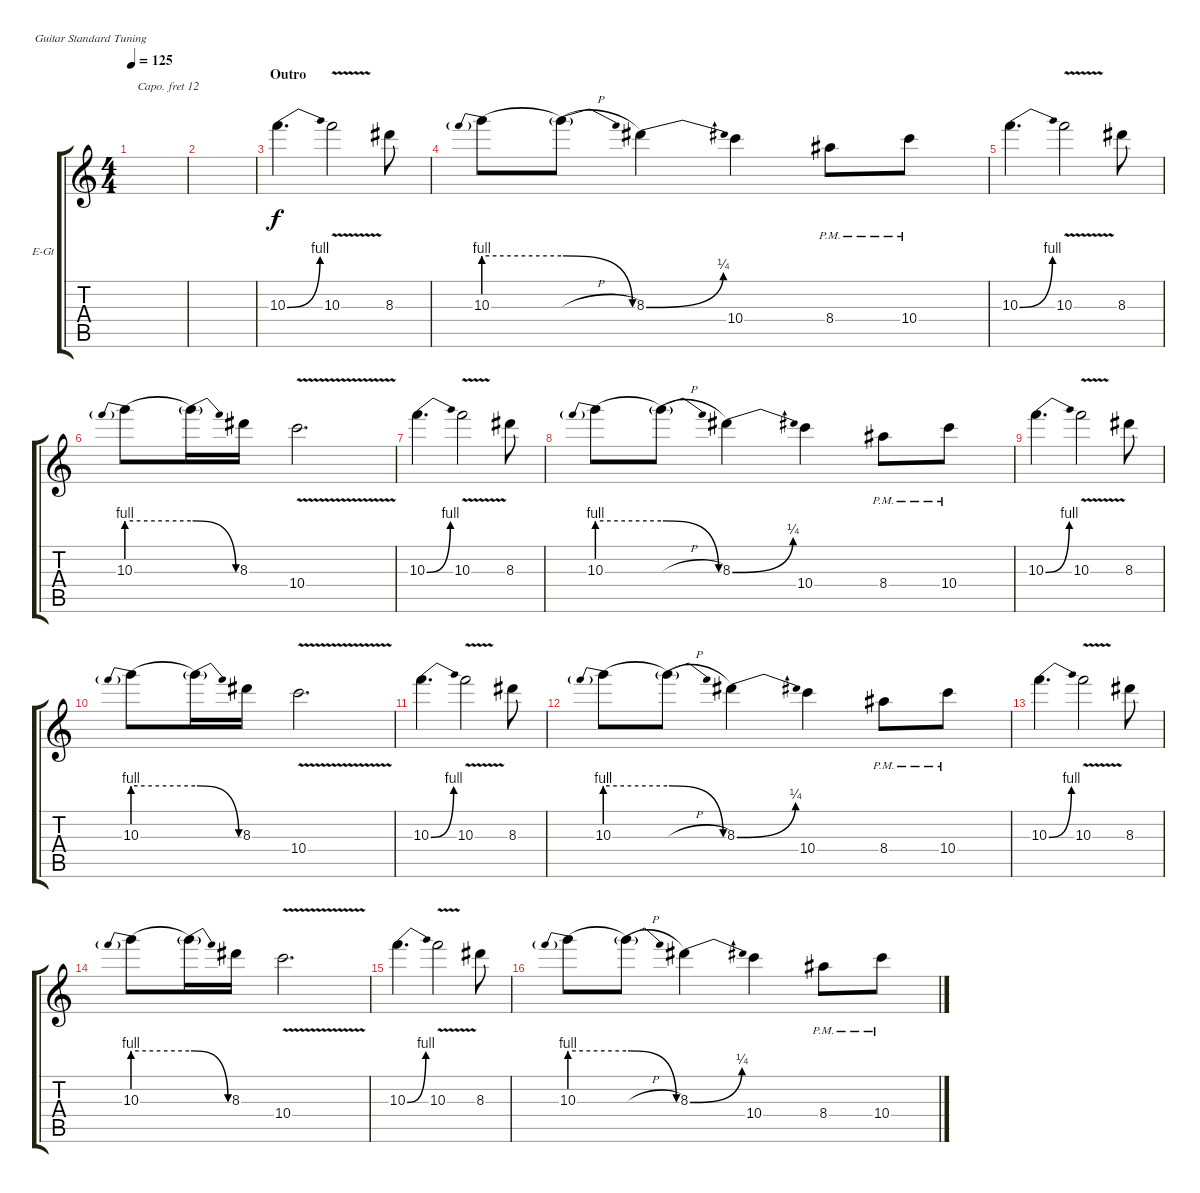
\bracketExtendMode groupsimilarinstruments
\firstSystemTrackNameOrientation horizontal
\otherSystemsTrackNameOrientation horizontal
\track ("Richie Sambora (Lead - Pitch Siwft)" "E-Gt") {instrument distortionguitar}
\staff {score tabs}
\capo 12
\tuning (E4 B3 G3 D3 A2 E2)
\ts (4 4)
\tempo 125
\clef g2
\ks c
|
|
\section ("" "Outro")
10.3{be (bend 0 0 60 4)}.4{d} 10.3{v}.2 8.3.8 |
10.3{be (prebend 0 4 60 4)}.8 10.3{be (release 12.6 4 46.199999999999996 0) h t}.8 8.3{be (bend 0 0 14.399999999999999 1)}.4 10.4.4 8.4{pm}.8 10.4{pm}.8 |
10.3{be (bend 0 0 60 4)}.4{d} 10.3{v}.2 8.3.8 |
10.3{be (prebend 0 4 60 4)}.8 10.3{be (release 18 4 48.6 0) t}.16 8.3.16 10.4{v}.2{d} |
10.3{be (bend 0 0 60 4)}.4{d} 10.3{v}.2 8.3.8 |
10.3{be (prebend 0 4 60 4)}.8 10.3{be (release 12.6 4 46.199999999999996 0) h t}.8 8.3{be (bend 0 0 14.399999999999999 1)}.4 10.4.4 8.4{pm}.8 10.4{pm}.8 |
10.3{be (bend 0 0 60 4)}.4{d} 10.3{v}.2 8.3.8 |
10.3{be (prebend 0 4 60 4)}.8 10.3{be (release 18 4 48.6 0) t}.16 8.3.16 10.4{v}.2{d} |
10.3{be (bend 0 0 60 4)}.4{d} 10.3{v}.2 8.3.8 |
10.3{be (prebend 0 4 60 4)}.8 10.3{be (release 12.6 4 46.199999999999996 0) h t}.8 8.3{be (bend 0 0 14.399999999999999 1)}.4 10.4.4 8.4{pm}.8 10.4{pm}.8 |
10.3{be (bend 0 0 60 4)}.4{d} 10.3{v}.2 8.3.8 |
10.3{be (prebend 0 4 60 4)}.8 10.3{be (release 18 4 48.6 0) t}.16 8.3.16 10.4{v}.2{d} |
10.3{be (bend 0 0 60 4)}.4{d} 10.3{v}.2 8.3.8 |
10.3{be (prebend 0 4 60 4)}.8 10.3{be (release 12.6 4 46.199999999999996 0) h t}.8 8.3{be (bend 0 0 14.399999999999999 1)}.4 10.4.4 8.4{pm}.8 10.4{pm}.8
